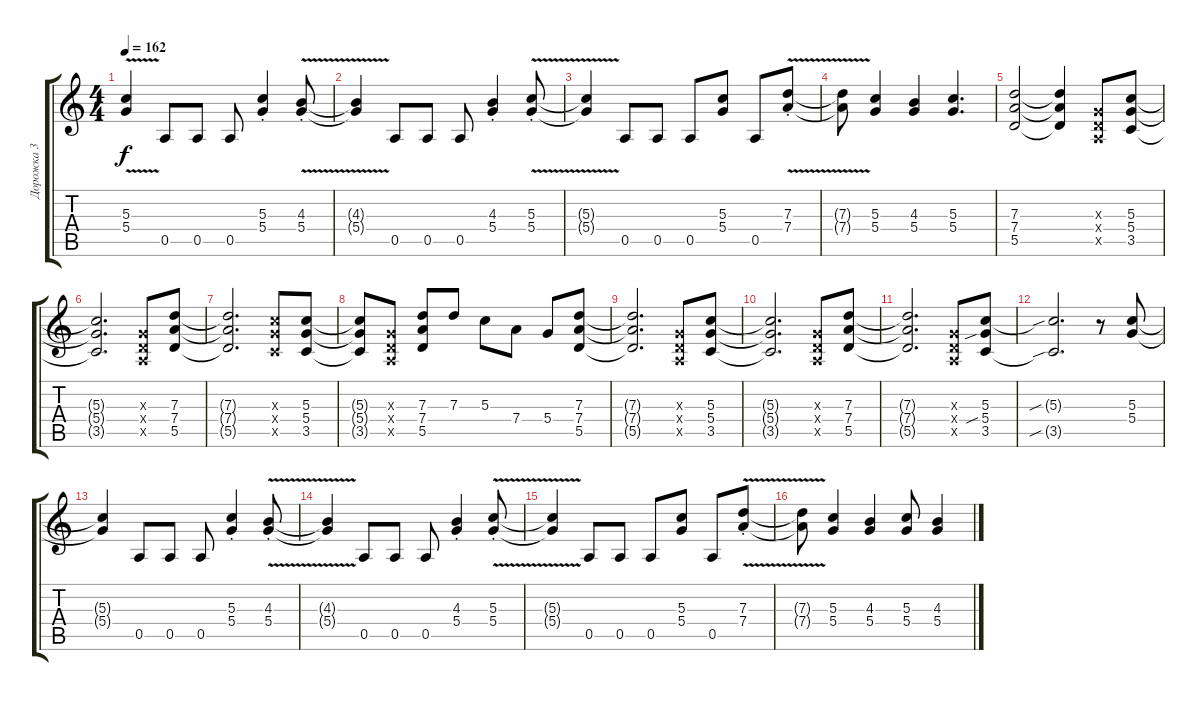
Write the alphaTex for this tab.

\track ("Дорожка 3" "Дорожка 3") {instrument overdrivenguitar}
\staff {score tabs}
\tuning (E4 B3 G3 D3 A2 E2) {hide}
\ts (4 4)
\tempo 162
\clef g2
\ks c
(5.3 5.4{v}).4{dy f} 0.5.8 0.5.8 0.5.8 (5.3 5.4{st}).4 (4.3{st} 5.4{v st}).8 |
(4.3{t} 5.4{t}).4 0.5.8 0.5.8 0.5.8 (4.3 5.4{st}).4 (5.3{v st} 5.4{st}).8 |
(5.3{t} 5.4{t}).4 0.5.8 0.5.8 0.5.8 (5.3 5.4).8 0.5.8 (7.3 7.4{v st}).8 |
(7.3{t} 7.4{t}).8 (5.3 5.4).4 (4.3 5.4).4 (5.3 5.4).4{d} |
(7.3 7.4 5.5).2 (7.3{t} 7.4{t} 5.5{t}).4 (0.3{x} 0.4{x} 0.5{x}).8 (5.3 5.4 3.5).8 |
(5.3{t} 5.4{t} 3.5{t}).2{d} (0.3{x} 0.4{x} 0.5{x}).8 (7.3 7.4 5.5).8 |
(7.3{t} 7.4{t} 5.5{t}).2{d} (5.3{x} 5.4{x} 3.5{x}).8 (5.3 5.4 3.5).8 |
(5.3{t} 5.4{t} 3.5{t}).8 (0.3{x} 0.4{x} 0.5{x}).8 (7.3 7.4 5.5).8 7.3.8 5.3.8 7.4.8 5.4.8 (7.3 7.4 5.5).8 |
(7.3{t} 7.4{t} 5.5{t}).2{d} (0.3{x} 0.4{x} 0.5{x}).8 (5.3 5.4 3.5).8 |
(5.3{t} 5.4{t} 3.5{t}).2{d} (0.3{x} 0.4{x} 0.5{x}).8 (7.3 7.4 5.5).8 |
(7.3{t} 7.4{t} 5.5{t}).2{d} (0.3{x} 0.4{x} 0.5{x}).8 (5.3 5.4{sib} 3.5).8 |
(5.3{sib t} 3.5{sib t}).2{d} r.8 (5.3 5.4).8 |
(5.3{t} 5.4{t}).4 0.5.8 0.5.8 0.5.8 (5.3 5.4{st}).4 (4.3{st} 5.4{v st}).8 |
(4.3{t} 5.4{t}).4 0.5.8 0.5.8 0.5.8 (4.3 5.4{st}).4 (5.3{v st} 5.4{st}).8 |
(5.3{t} 5.4{t}).4 0.5.8 0.5.8 0.5.8 (5.3 5.4).8 0.5.8 (7.3 7.4{v st}).8 |
(7.3{t} 7.4{t}).8 (5.3 5.4).4 (4.3 5.4).4 (5.3 5.4).8 (4.3 5.4).4
